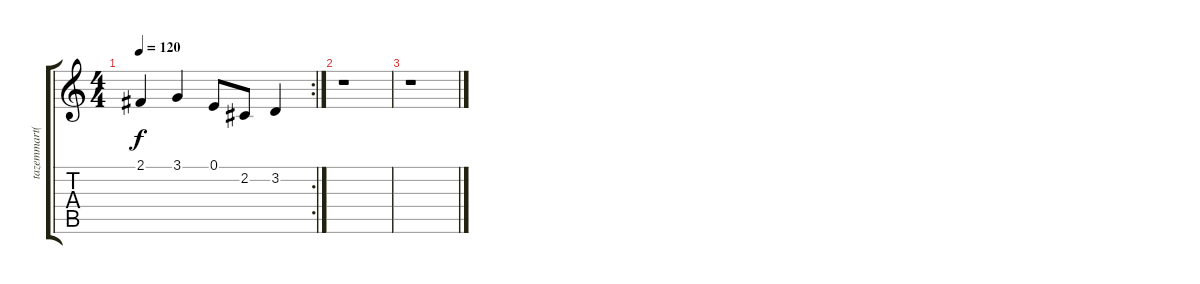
\track ("tazemmart(octaver)" "tazemmart(") {instrument clarinet}
\staff {score tabs}
\tuning (E4 B3 G3 D3 A2 E2) {hide}
\rc 2
\ts (4 4)
\tempo 120
\clef g2
\ks c
2.1.4{dy f} 3.1.4 0.1.8 2.2.8 3.2.4 |
r.1 |
r.1
